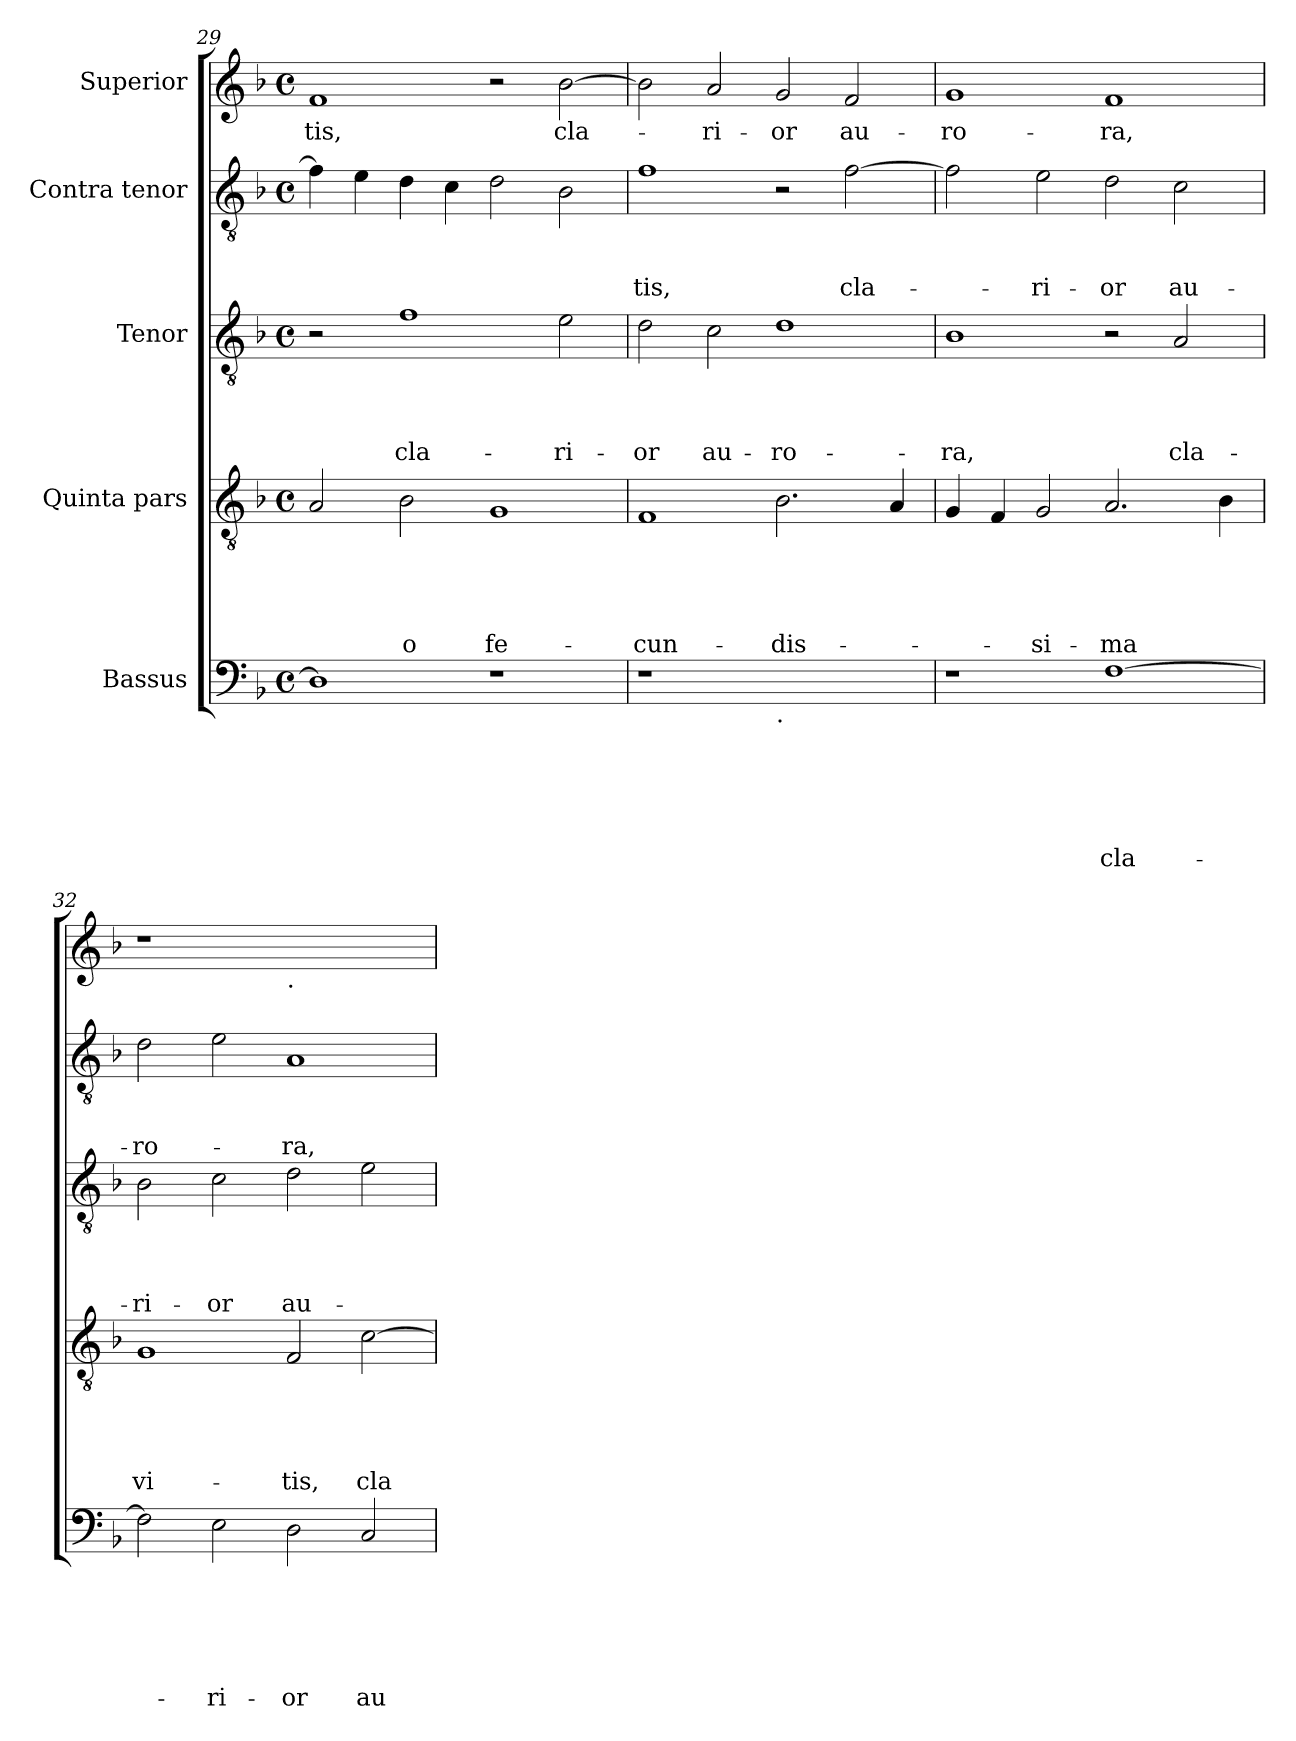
**kern	**text	**text	**text	**text	**text	**text	**kern	**text	**text	**text	**text	**text	**kern	**text	**text	**text	**text	**kern	**text	**text	**text	**kern	**text
*part5	*part5	*part5	*part5	*part5	*part5	*part5	*part4	*part4	*part4	*part4	*part4	*part4	*part3	*part3	*part3	*part3	*part3	*part2	*part2	*part2	*part2	*part1	*part1
*staff5	*staff5	*staff5	*staff5	*staff5	*staff5	*staff5	*staff4	*staff4	*staff4	*staff4	*staff4	*staff4	*staff3	*staff3	*staff3	*staff3	*staff3	*staff2	*staff2	*staff2	*staff2	*staff1	*staff1
*I"Bassus	*	*	*	*	*	*	*I"Quinta pars	*	*	*	*	*	*I"Tenor	*	*	*	*	*I"Contra tenor	*	*	*	*I"Superior	*
*clefF4	*	*	*	*	*	*	*clefGv2	*	*	*	*	*	*clefGv2	*	*	*	*	*clefGv2	*	*	*	*clefG2	*
*k[b-]	*	*	*	*	*	*	*k[b-]	*	*	*	*	*	*k[b-]	*	*	*	*	*k[b-]	*	*	*	*k[b-]	*
*F:	*	*	*	*	*	*	*F:	*	*	*	*	*	*F:	*	*	*	*	*F:	*	*	*	*F:	*
*M4/4	*	*	*	*	*	*	*M4/4	*	*	*	*	*	*M4/4	*	*	*	*	*M4/4	*	*	*	*M4/4	*
*met(c)	*	*	*	*	*	*	*met(c)	*	*	*	*	*	*met(c)	*	*	*	*	*met(c)	*	*	*	*met(c)	*
=29	=29	=29	=29	=29	=29	=29	=29	=29	=29	=29	=29	=29	=29	=29	=29	=29	=29	=29	=29	=29	=29	=29	=29
!	!	!	!	!	!	!	!	!	!	!	!	!	!	!	!	!	!	!	!	!	!	!	!LO:LY:b
1D]	.	.	.	.	.	.	2A/	.	.	.	.	.	2r	.	.	.	.	4f\]	.	.	.	1f	-tis,
.	.	.	.	.	.	.	.	.	.	.	.	.	.	.	.	.	.	4e\	.	.	.	.	.
!	!	!	!	!	!	!	!	!	!	!	!	!LO:LY:b	!	!	!	!	!LO:LY:b	!	!	!	!	!	!
.	.	.	.	.	.	.	2B-\	.	.	.	.	o	1f	.	.	.	cla-	4d\	.	.	.	.	.
.	.	.	.	.	.	.	.	.	.	.	.	.	.	.	.	.	.	4c\	.	.	.	.	.
!	!	!	!	!	!	!	!	!	!	!	!	!LO:LY:b	!	!	!	!	!	!	!	!	!	!	!
1r	.	.	.	.	.	.	1G	.	.	.	.	fe-	.	.	.	.	.	2d\	.	.	.	2r	.
!	!	!	!	!	!	!	!	!	!	!	!	!	!	!	!	!	!LO:LY:b	!	!	!	!	!	!LO:LY:b
.	.	.	.	.	.	.	.	.	.	.	.	.	2e\	.	.	.	-ri-	2B-\	.	.	.	[<2b-\	cla-
!!LO:LB:g=z
=30	=30	=30	=30	=30	=30	=30	=30	=30	=30	=30	=30	=30	=30	=30	=30	=30	=30	=30	=30	=30	=30	=30	=30
!	!	!	!	!	!	!	!	!	!	!	!	!LO:LY:b	!	!	!	!	!LO:LY:b	!	!	!	!LO:LY:b	!	!
1r	.	.	.	.	.	.	1F	.	.	.	.	-cun-	2d\	.	.	.	-or	1f	.	.	-tis,	2b-\]	.
!	!	!	!	!	!	!	!	!	!	!	!	!	!	!	!	!	!LO:LY:b	!	!	!	!	!	!LO:LY:b
.	.	.	.	.	.	.	.	.	.	.	.	.	2c\	.	.	.	au-	.	.	.	.	2a/	-ri-
!LO:TX:b:t=.	!	!	!	!	!	!	!	!	!	!	!	!	!	!	!	!	!	!	!	!	!	!	!
!	!	!	!	!	!	!	!	!	!	!	!	!LO:LY:b	!	!	!	!	!LO:LY:b	!	!	!	!	!	!LO:LY:b
1ryy	.	.	.	.	.	.	2.B-\	.	.	.	.	-dis-	1d	.	.	.	-ro-	2r	.	.	.	2g/	-or
!	!	!	!	!	!	!	!	!	!	!	!	!	!	!	!	!	!	!	!	!	!LO:LY:b	!	!LO:LY:b
.	.	.	.	.	.	.	.	.	.	.	.	.	.	.	.	.	.	[>2f\	.	.	cla-	2f/	au-
.	.	.	.	.	.	.	4A/	.	.	.	.	.	.	.	.	.	.	.	.	.	.	.	.
=31	=31	=31	=31	=31	=31	=31	=31	=31	=31	=31	=31	=31	=31	=31	=31	=31	=31	=31	=31	=31	=31	=31	=31
!	!	!	!	!	!	!	!	!	!	!	!	!	!	!	!	!	!LO:LY:b	!	!	!	!	!	!LO:LY:b
1r	.	.	.	.	.	.	4G/	.	.	.	.	.	1B-	.	.	.	-ra,	2f\]	.	.	.	1g	-ro-
.	.	.	.	.	.	.	4F/	.	.	.	.	.	.	.	.	.	.	.	.	.	.	.	.
!	!	!	!	!	!	!	!	!	!	!	!	!LO:LY:b	!	!	!	!	!	!	!	!	!LO:LY:b	!	!
.	.	.	.	.	.	.	2G/	.	.	.	.	-si-	.	.	.	.	.	2e\	.	.	-ri-	.	.
!	!	!	!	!	!	!LO:LY:b	!	!	!	!	!	!LO:LY:b	!	!	!	!	!	!	!	!	!LO:LY:b	!	!LO:LY:b
[>1F	.	.	.	.	.	cla-	2.A/	.	.	.	.	-ma	2r	.	.	.	.	2d\	.	.	-or	1f	-ra,
!	!	!	!	!	!	!	!	!	!	!	!	!	!	!	!	!	!LO:LY:b	!	!	!	!LO:LY:b	!	!
.	.	.	.	.	.	.	.	.	.	.	.	.	2A/	.	.	.	cla-	2c\	.	.	au-	.	.
.	.	.	.	.	.	.	4B-\	.	.	.	.	.	.	.	.	.	.	.	.	.	.	.	.
=32	=32	=32	=32	=32	=32	=32	=32	=32	=32	=32	=32	=32	=32	=32	=32	=32	=32	=32	=32	=32	=32	=32	=32
!	!	!	!	!	!	!	!	!	!	!	!	!LO:LY:b	!	!	!	!	!LO:LY:b	!	!	!	!LO:LY:b	!	!
2F\]	.	.	.	.	.	.	1G	.	.	.	.	vi-	2B-\	.	.	.	-ri-	2d\	.	.	-ro-	1r	.
!	!	!	!	!	!	!LO:LY:b	!	!	!	!	!	!	!	!	!	!	!LO:LY:b	!	!	!	!	!	!
2E\	.	.	.	.	.	-ri-	.	.	.	.	.	.	2c\	.	.	.	-or	2e\	.	.	.	.	.
!	!	!	!	!	!	!	!	!	!	!	!	!	!	!	!	!	!	!	!	!	!	!LO:TX:b:t=.	!
!	!	!	!	!	!	!LO:LY:b	!	!	!	!	!	!LO:LY:b	!	!	!	!	!LO:LY:b	!	!	!	!LO:LY:b	!	!
2D\	.	.	.	.	.	-or	2F/	.	.	.	.	-tis,	2d\	.	.	.	au-	1A	.	.	-ra,	1ryy	.
!	!	!	!	!	!	!LO:LY:b	!	!	!	!	!	!LO:LY:b	!	!	!	!	!	!	!	!	!	!	!
2C/	.	.	.	.	.	au-	[>2c\	.	.	.	.	cla-	2e\	.	.	.	.	.	.	.	.	.	.
=	=	=	=	=	=	=	=	=	=	=	=	=	=	=	=	=	=	=	=	=	=	=	=
*-	*-	*-	*-	*-	*-	*-	*-	*-	*-	*-	*-	*-	*-	*-	*-	*-	*-	*-	*-	*-	*-	*-	*-
